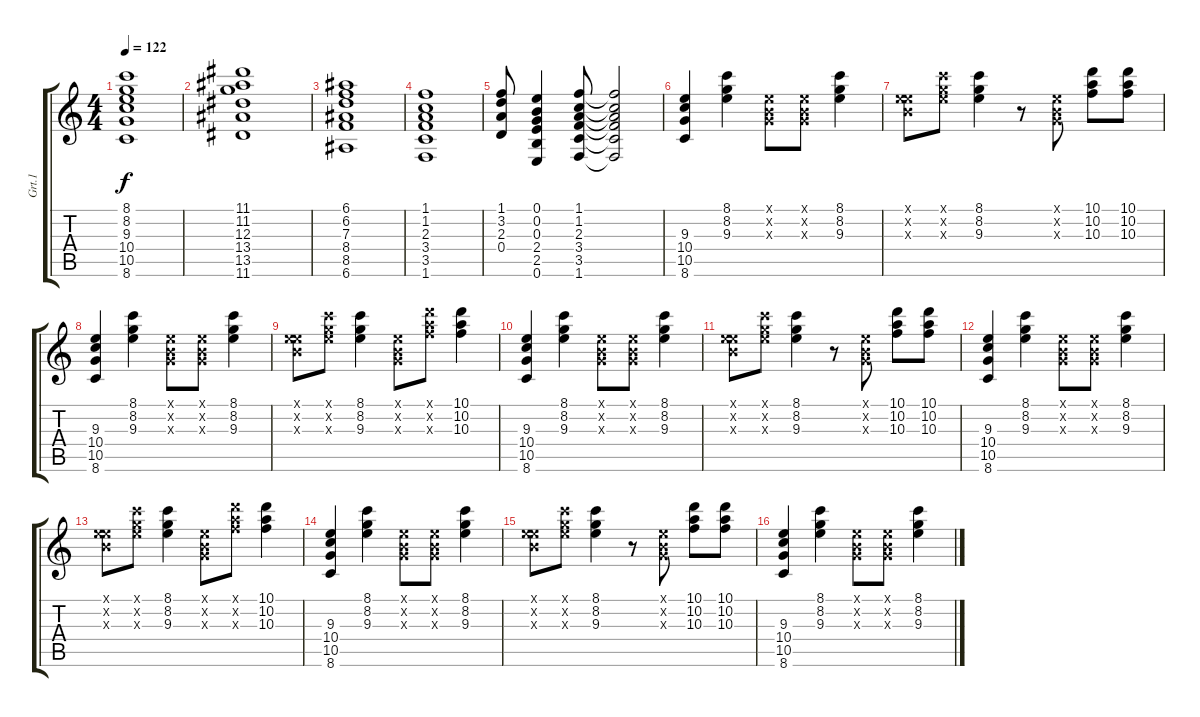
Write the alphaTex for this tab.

\track ("Grt.1" "Grt.1") {instrument electricguitarjazz}
\staff {score tabs}
\tuning (E4 B3 G3 D3 A2 E2) {hide}
\ts (4 4)
\tempo 122
\clef g2
\ks c
(8.1 8.2 9.3 10.4 10.5 8.6).1{dy f} |
(11.1 11.2 12.3 13.4 13.5 11.6).1 |
(6.1 6.2 7.3 8.4 8.5 6.6).1 |
(1.1 1.2 2.3 3.4 3.5 1.6).1 |
(1.1 3.2 2.3 0.4).8 (0.1 0.2 0.3 2.4 2.5 0.6).4 (1.1 1.2 2.3 3.4 3.5 1.6).8 (1.1{t} 1.2{t} 2.3{t} 3.4{t} 3.5{t} 1.6{t}).2 |
(9.3 10.4 10.5 8.6).4 (8.1 8.2 9.3).4 (0.1{x} 0.2{x} 0.3{x}).8 (0.1{x} 0.2{x} 0.3{x}).8 (8.1 8.2 9.3).4 |
(0.1{x} 0.2{x} 9.3{x}).8 (8.1{x} 8.2{x} 9.3{x}).8 (8.1 8.2 9.3).4 r.8 (0.1{x} 0.2{x} 0.3{x}).8 (10.1 10.2 10.3).8 (10.1 10.2 10.3).8 |
(9.3 10.4 10.5 8.6).4 (8.1 8.2 9.3).4 (0.1{x} 0.2{x} 0.3{x}).8 (0.1{x} 0.2{x} 0.3{x}).8 (8.1 8.2 9.3).4 |
(0.1{x} 0.2{x} 9.3{x}).8 (8.1{x} 8.2{x} 9.3{x}).8 (8.1 8.2 9.3).4 (0.1{x} 0.2{x} 0.3{x}).8 (10.1{x} 10.2{x} 10.3{x}).8 (10.1 10.2 10.3).4 |
(9.3 10.4 10.5 8.6).4 (8.1 8.2 9.3).4 (0.1{x} 0.2{x} 0.3{x}).8 (0.1{x} 0.2{x} 0.3{x}).8 (8.1 8.2 9.3).4 |
(0.1{x} 0.2{x} 9.3{x}).8 (8.1{x} 8.2{x} 9.3{x}).8 (8.1 8.2 9.3).4 r.8 (0.1{x} 0.2{x} 0.3{x}).8 (10.1 10.2 10.3).8 (10.1 10.2 10.3).8 |
(9.3 10.4 10.5 8.6).4 (8.1 8.2 9.3).4 (0.1{x} 0.2{x} 0.3{x}).8 (0.1{x} 0.2{x} 0.3{x}).8 (8.1 8.2 9.3).4 |
(0.1{x} 0.2{x} 9.3{x}).8 (8.1{x} 8.2{x} 9.3{x}).8 (8.1 8.2 9.3).4 (0.1{x} 0.2{x} 0.3{x}).8 (10.1{x} 10.2{x} 10.3{x}).8 (10.1 10.2 10.3).4 |
(9.3 10.4 10.5 8.6).4 (8.1 8.2 9.3).4 (0.1{x} 0.2{x} 0.3{x}).8 (0.1{x} 0.2{x} 0.3{x}).8 (8.1 8.2 9.3).4 |
(0.1{x} 0.2{x} 9.3{x}).8 (8.1{x} 8.2{x} 9.3{x}).8 (8.1 8.2 9.3).4 r.8 (0.1{x} 0.2{x} 0.3{x}).8 (10.1 10.2 10.3).8 (10.1 10.2 10.3).8 |
(9.3 10.4 10.5 8.6).4 (8.1 8.2 9.3).4 (0.1{x} 0.2{x} 0.3{x}).8 (0.1{x} 0.2{x} 0.3{x}).8 (8.1 8.2 9.3).4
